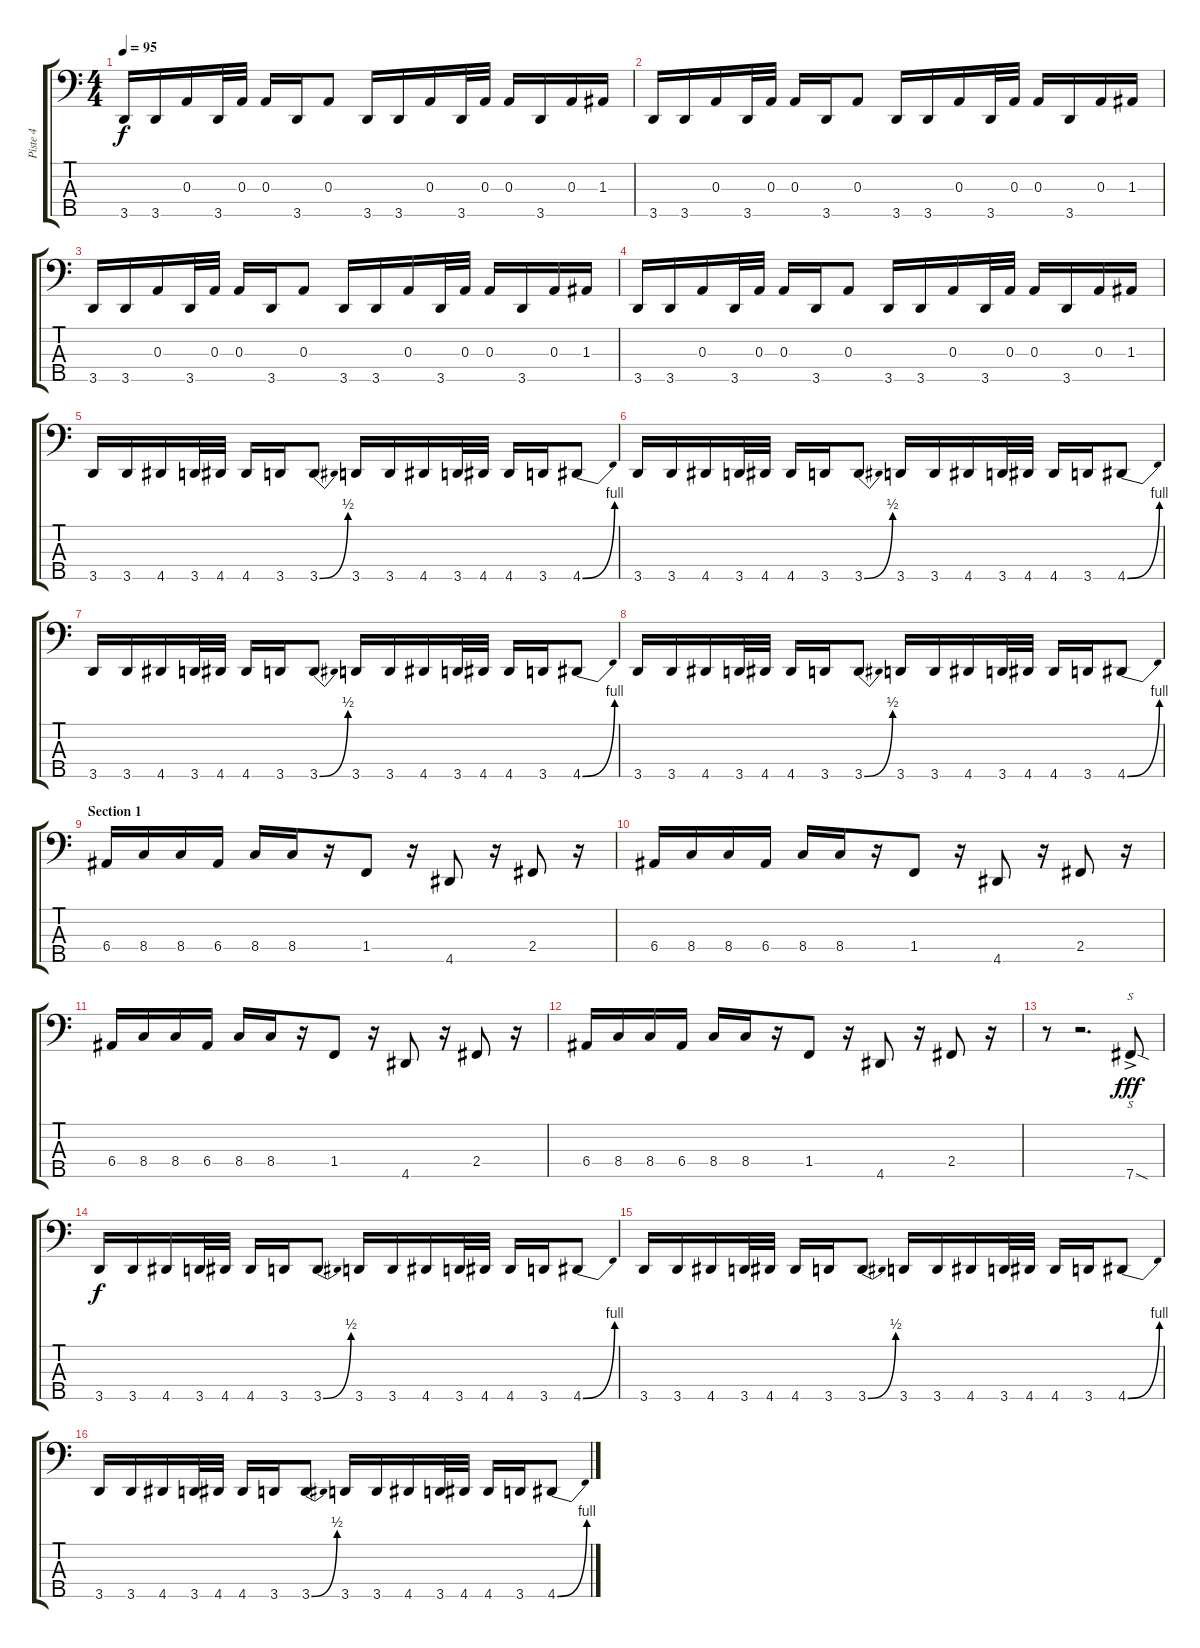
\track ("Piste 4" "Piste 4") {instrument electricbassfinger}
\staff {score tabs}
\tuning (G2 D2 A1 E1 B0) {hide}
\ts (4 4)
\tempo 95
\clef f4
\ks c
3.5.16{dy f} 3.5.16 0.3.16 3.5.32 0.3.32 0.3.16 3.5.16 0.3.8 3.5.16 3.5.16 0.3.16 3.5.32 0.3.32 0.3.16 3.5.16 0.3.16 1.3.16 |
3.5.16 3.5.16 0.3.16 3.5.32 0.3.32 0.3.16 3.5.16 0.3.8 3.5.16 3.5.16 0.3.16 3.5.32 0.3.32 0.3.16 3.5.16 0.3.16 1.3.16 |
3.5.16 3.5.16 0.3.16 3.5.32 0.3.32 0.3.16 3.5.16 0.3.8 3.5.16 3.5.16 0.3.16 3.5.32 0.3.32 0.3.16 3.5.16 0.3.16 1.3.16 |
3.5.16 3.5.16 0.3.16 3.5.32 0.3.32 0.3.16 3.5.16 0.3.8 3.5.16 3.5.16 0.3.16 3.5.32 0.3.32 0.3.16 3.5.16 0.3.16 1.3.16 |
3.5.16 3.5.16 4.5.16 3.5.32 4.5.32 4.5.16 3.5.16 3.5{be (bend 0 0 60 2)}.8 3.5.16 3.5.16 4.5.16 3.5.32 4.5.32 4.5.16 3.5.16 4.5{be (bend 0 0 60 4)}.8 |
3.5.16 3.5.16 4.5.16 3.5.32 4.5.32 4.5.16 3.5.16 3.5{be (bend 0 0 60 2)}.8 3.5.16 3.5.16 4.5.16 3.5.32 4.5.32 4.5.16 3.5.16 4.5{be (bend 0 0 60 4)}.8 |
3.5.16 3.5.16 4.5.16 3.5.32 4.5.32 4.5.16 3.5.16 3.5{be (bend 0 0 60 2)}.8 3.5.16 3.5.16 4.5.16 3.5.32 4.5.32 4.5.16 3.5.16 4.5{be (bend 0 0 60 4)}.8 |
3.5.16 3.5.16 4.5.16 3.5.32 4.5.32 4.5.16 3.5.16 3.5{be (bend 0 0 60 2)}.8 3.5.16 3.5.16 4.5.16 3.5.32 4.5.32 4.5.16 3.5.16 4.5{be (bend 0 0 60 4)}.8 |
\section ("" "Section 1")
6.4.16 8.4.16 8.4.16 6.4.16 8.4.16 8.4.16 r.16 1.4.8 r.16 4.5.8 r.16 2.4.8 r.16 |
6.4.16 8.4.16 8.4.16 6.4.16 8.4.16 8.4.16 r.16 1.4.8 r.16 4.5.8 r.16 2.4.8 r.16 |
6.4.16 8.4.16 8.4.16 6.4.16 8.4.16 8.4.16 r.16 1.4.8 r.16 4.5.8 r.16 2.4.8 r.16 |
6.4.16 8.4.16 8.4.16 6.4.16 8.4.16 8.4.16 r.16 1.4.8 r.16 4.5.8 r.16 2.4.8 r.16 |
r.8 r.2{d} 7.5{sod ac}.8{s dy fff} |
3.5.16{dy f} 3.5.16 4.5.16 3.5.32 4.5.32 4.5.16 3.5.16 3.5{be (bend 0 0 60 2)}.8 3.5.16 3.5.16 4.5.16 3.5.32 4.5.32 4.5.16 3.5.16 4.5{be (bend 0 0 60 4)}.8 |
3.5.16 3.5.16 4.5.16 3.5.32 4.5.32 4.5.16 3.5.16 3.5{be (bend 0 0 60 2)}.8 3.5.16 3.5.16 4.5.16 3.5.32 4.5.32 4.5.16 3.5.16 4.5{be (bend 0 0 60 4)}.8 |
3.5.16 3.5.16 4.5.16 3.5.32 4.5.32 4.5.16 3.5.16 3.5{be (bend 0 0 60 2)}.8 3.5.16 3.5.16 4.5.16 3.5.32 4.5.32 4.5.16 3.5.16 4.5{be (bend 0 0 60 4)}.8
